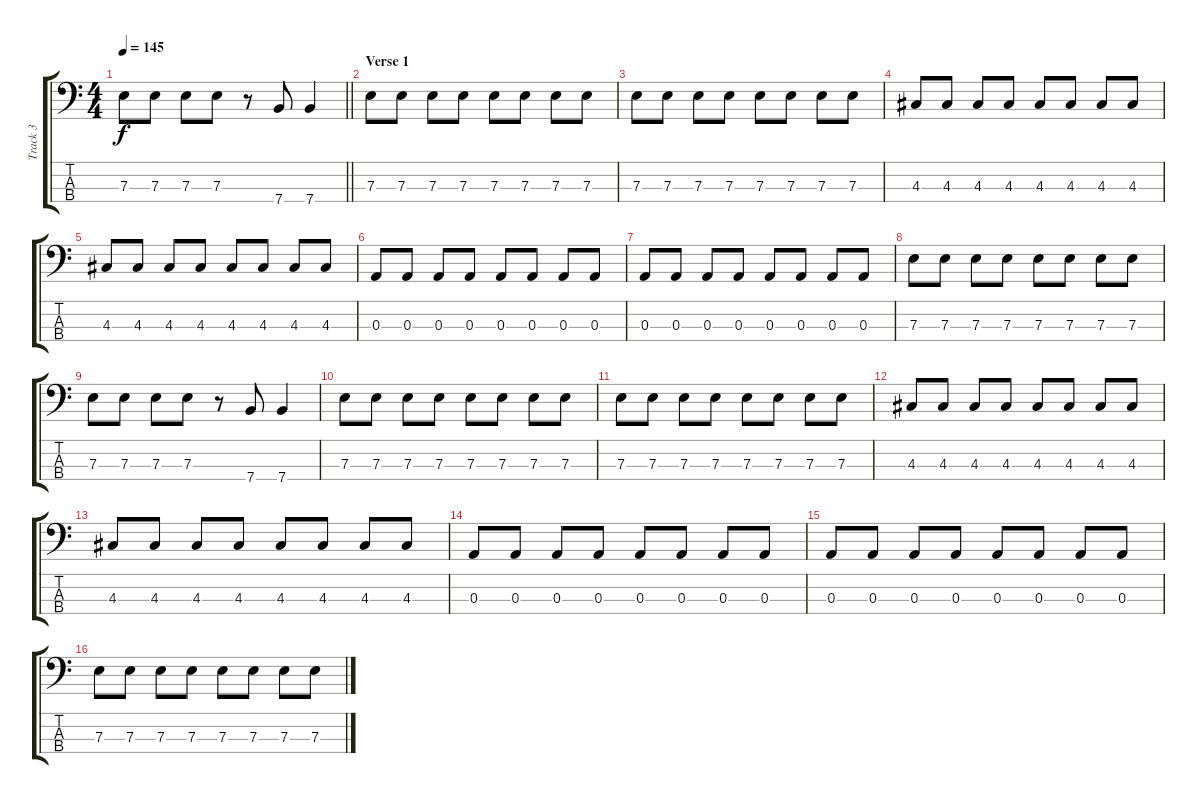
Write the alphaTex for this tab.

\track ("Track 3" "Track 3") {instrument electricbasspick}
\staff {score tabs}
\tuning (G2 D2 A1 E1) {hide}
\ts (4 4)
\tempo 145
\clef f4
\barLineRight lightlight
\ks c
7.3.8{dy f} 7.3.8 7.3.8 7.3.8 r.8 7.4.8 7.4.4 |
\section ("" "Verse 1")
7.3.8 7.3.8 7.3.8 7.3.8 7.3.8 7.3.8 7.3.8 7.3.8 |
7.3.8 7.3.8 7.3.8 7.3.8 7.3.8 7.3.8 7.3.8 7.3.8 |
4.3.8 4.3.8 4.3.8 4.3.8 4.3.8 4.3.8 4.3.8 4.3.8 |
4.3.8 4.3.8 4.3.8 4.3.8 4.3.8 4.3.8 4.3.8 4.3.8 |
0.3.8 0.3.8 0.3.8 0.3.8 0.3.8 0.3.8 0.3.8 0.3.8 |
0.3.8 0.3.8 0.3.8 0.3.8 0.3.8 0.3.8 0.3.8 0.3.8 |
7.3.8 7.3.8 7.3.8 7.3.8 7.3.8 7.3.8 7.3.8 7.3.8 |
7.3.8 7.3.8 7.3.8 7.3.8 r.8 7.4.8 7.4.4 |
7.3.8 7.3.8 7.3.8 7.3.8 7.3.8 7.3.8 7.3.8 7.3.8 |
7.3.8 7.3.8 7.3.8 7.3.8 7.3.8 7.3.8 7.3.8 7.3.8 |
4.3.8 4.3.8 4.3.8 4.3.8 4.3.8 4.3.8 4.3.8 4.3.8 |
4.3.8 4.3.8 4.3.8 4.3.8 4.3.8 4.3.8 4.3.8 4.3.8 |
0.3.8 0.3.8 0.3.8 0.3.8 0.3.8 0.3.8 0.3.8 0.3.8 |
0.3.8 0.3.8 0.3.8 0.3.8 0.3.8 0.3.8 0.3.8 0.3.8 |
7.3.8 7.3.8 7.3.8 7.3.8 7.3.8 7.3.8 7.3.8 7.3.8
